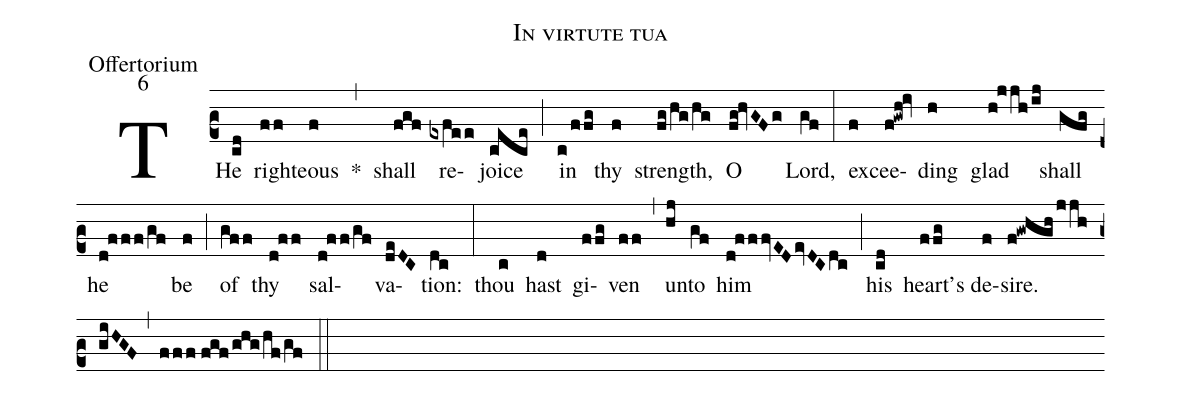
name:In virtute tua;
office-part:Offertorium;
mode:6;
%%
(c2) THe(cd) righ(ff)teous(f) *(,) shall(fgf) re(exfee)joice(cece) (;) in(c/ffg) thy(f) strength,(fg/hg/hg) O(fg!hvGFg) Lord,(gf) (:) ex(f)cee(f!gwh!iv)ding(h) glad(h!jjh/ij) shall(gfg) he(d!fff/gf) be(f) (;) of(gff) thy(d!ff) sal(d!ff/gf)va(deDC)tion:(dc) (:) thou(c) hast(d) gi(ffg)ven(ff) (,) un(hj)to(gf) him(d!fffvED/evDC/dc) (;) his(cd) heart'(ffg)s de(f)sire.(f!gwhgh/jjh/giHGF) (,) (fff//fgf/ghg/hf/gf) (::)
